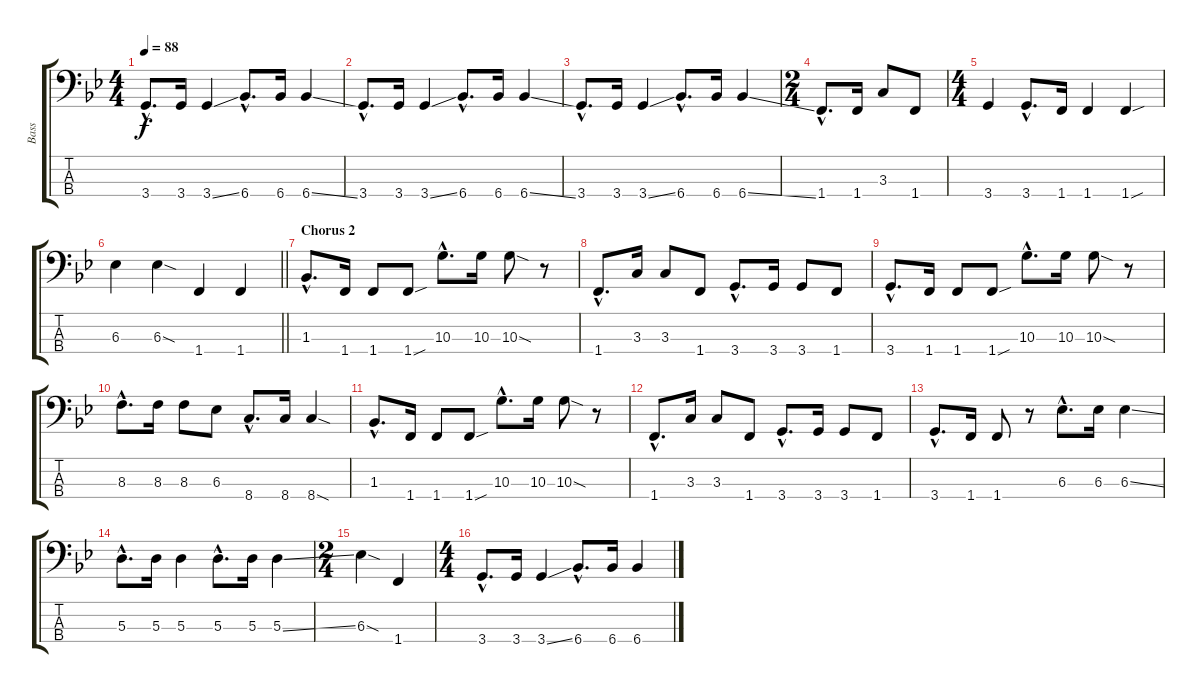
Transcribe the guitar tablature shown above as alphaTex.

\track ("Bass" "Bass") {instrument electricbasspick}
\staff {score tabs}
\tuning (G2 D2 A1 E1) {hide}
\ts (4 4)
\tempo 88
\clef f4
\ks gminor
3.4{hac}.8{d dy f} 3.4.16 3.4{ss}.4 6.4{hac}.8{d} 6.4.16 6.4{ss}.4 |
3.4{hac}.8{d} 3.4.16 3.4{ss}.4 6.4{hac}.8{d} 6.4.16 6.4{ss}.4 |
3.4{hac}.8{d} 3.4.16 3.4{ss}.4 6.4{hac}.8{d} 6.4.16 6.4{ss}.4 |
\ts (2 4)
1.4{hac}.8{d} 1.4.16 3.3.8 1.4.8 |
\ts (4 4)
3.4.4 3.4{hac}.8{d} 1.4.16 1.4.4 1.4{sou}.4 |
\barLineRight lightlight
6.3.4 6.3{sod}.4 1.4.4 1.4.4 |
\section ("" "Chorus 2")
1.3{hac}.8{d} 1.4.16 1.4.8 1.4{sou}.8 10.3{hac}.8{d} 10.3.16 10.3{sod}.8 r.8 |
1.4{hac}.8{d} 3.3.16 3.3.8 1.4.8 3.4{hac}.8{d} 3.4.16 3.4.8 1.4.8 |
3.4{hac}.8{d} 1.4.16 1.4.8 1.4{sou}.8 10.3{hac}.8{d} 10.3.16 10.3{sod}.8 r.8 |
8.3{hac}.8{d} 8.3.16 8.3.8 6.3.8 8.4{hac}.8{d} 8.4.16 8.4{sod}.4 |
1.3{hac}.8{d} 1.4.16 1.4.8 1.4{sou}.8 10.3{hac}.8{d} 10.3.16 10.3{sod}.8 r.8 |
1.4{hac}.8{d} 3.3.16 3.3.8 1.4.8 3.4{hac}.8{d} 3.4.16 3.4.8 1.4.8 |
3.4{hac}.8{d} 1.4.16 1.4.8 r.8 6.3{hac}.8{d} 6.3.16 6.3{ss}.4 |
5.3{hac}.8{d} 5.3.16 5.3.4 5.3{hac}.8{d} 5.3.16 5.3{ss}.4 |
\ts (2 4)
6.3{sod}.4 1.4.4 |
\ts (4 4)
3.4{hac}.8{d} 3.4.16 3.4{ss}.4 6.4{hac}.8{d} 6.4.16 6.4{ss}.4
